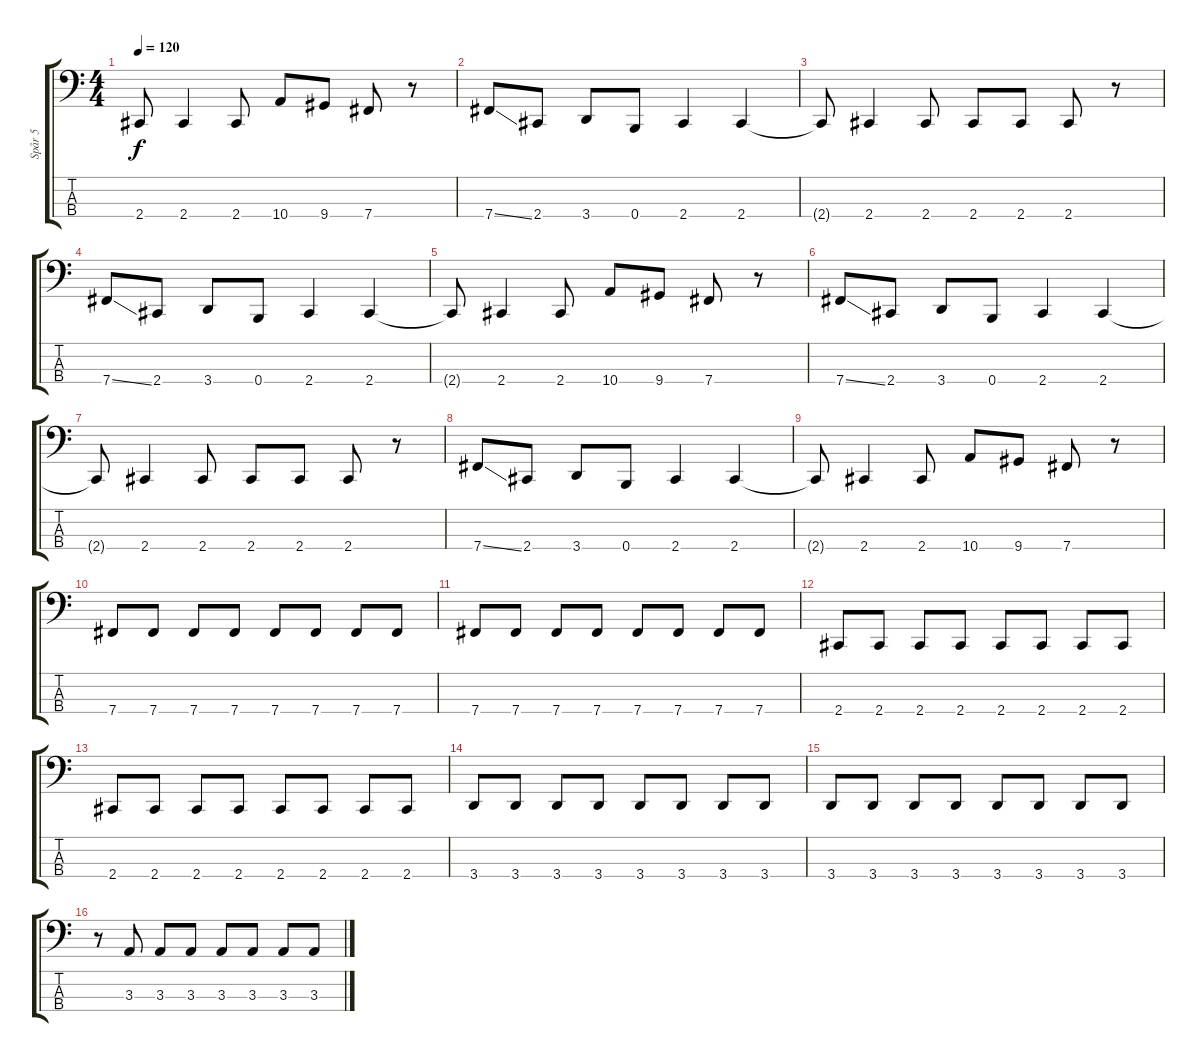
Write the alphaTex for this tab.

\track ("Spår 5" "Spår 5") {instrument electricbasspick}
\staff {score tabs}
\tuning (E2 B1 Gb1 B0) {hide}
\ts (4 4)
\tempo 120
\clef f4
\ks c
2.4{t}.8{dy f} 2.4.4 2.4.8 10.4.8 9.4.8 7.4.8 r.8 |
7.4{ss}.8 2.4.8 3.4.8 0.4.8 2.4.4 2.4.4 |
2.4{t}.8 2.4.4 2.4.8 2.4.8 2.4.8 2.4.8 r.8 |
7.4{ss}.8 2.4.8 3.4.8 0.4.8 2.4.4 2.4.4 |
2.4{t}.8 2.4.4 2.4.8 10.4.8 9.4.8 7.4.8 r.8 |
7.4{ss}.8 2.4.8 3.4.8 0.4.8 2.4.4 2.4.4 |
2.4{t}.8 2.4.4 2.4.8 2.4.8 2.4.8 2.4.8 r.8 |
7.4{ss}.8 2.4.8 3.4.8 0.4.8 2.4.4 2.4.4 |
2.4{t}.8 2.4.4 2.4.8 10.4.8 9.4.8 7.4.8 r.8 |
7.4.8 7.4.8 7.4.8 7.4.8 7.4.8 7.4.8 7.4.8 7.4.8 |
7.4.8 7.4.8 7.4.8 7.4.8 7.4.8 7.4.8 7.4.8 7.4.8 |
2.4.8 2.4.8 2.4.8 2.4.8 2.4.8 2.4.8 2.4.8 2.4.8 |
2.4.8 2.4.8 2.4.8 2.4.8 2.4.8 2.4.8 2.4.8 2.4.8 |
3.4.8 3.4.8 3.4.8 3.4.8 3.4.8 3.4.8 3.4.8 3.4.8 |
3.4.8 3.4.8 3.4.8 3.4.8 3.4.8 3.4.8 3.4.8 3.4.8 |
r.8 3.3.8 3.3.8 3.3.8 3.3.8 3.3.8 3.3.8 3.3.8
